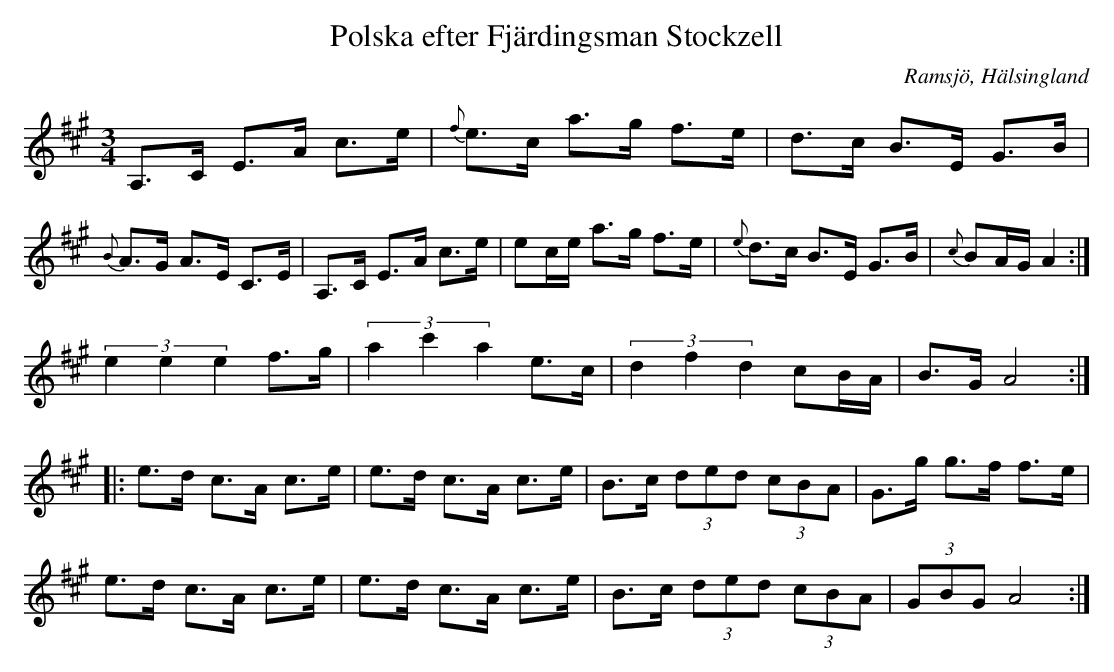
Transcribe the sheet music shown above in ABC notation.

X:1
T:Polska efter Fjärdingsman Stockzell
O: Ramsjö, Hälsingland
M:3/4
L:1/8
K:A
A,>C E>A c>e|{f}e>c a>g f>e| d>c B>E G>B |{B}A>G A>E C>E|A,>C E>A c>e|ec/e/ a>g f>e| {e}d>c B>E G>B |{c}BA/G/ A2:|
(3e2 e2 e2 f>g | (3a2 c'2 a2 e>c | (3d2 f2 d2 cB/A/ | B>G A4 :|
|: e>d c>A c>e | e>d c>A c>e | B>c (3ded (3cBA | G>g g>f f>e |
e>d c>A c>e | e>d c>A c>e | B>c (3ded (3cBA | (3GBG A4 :|]
